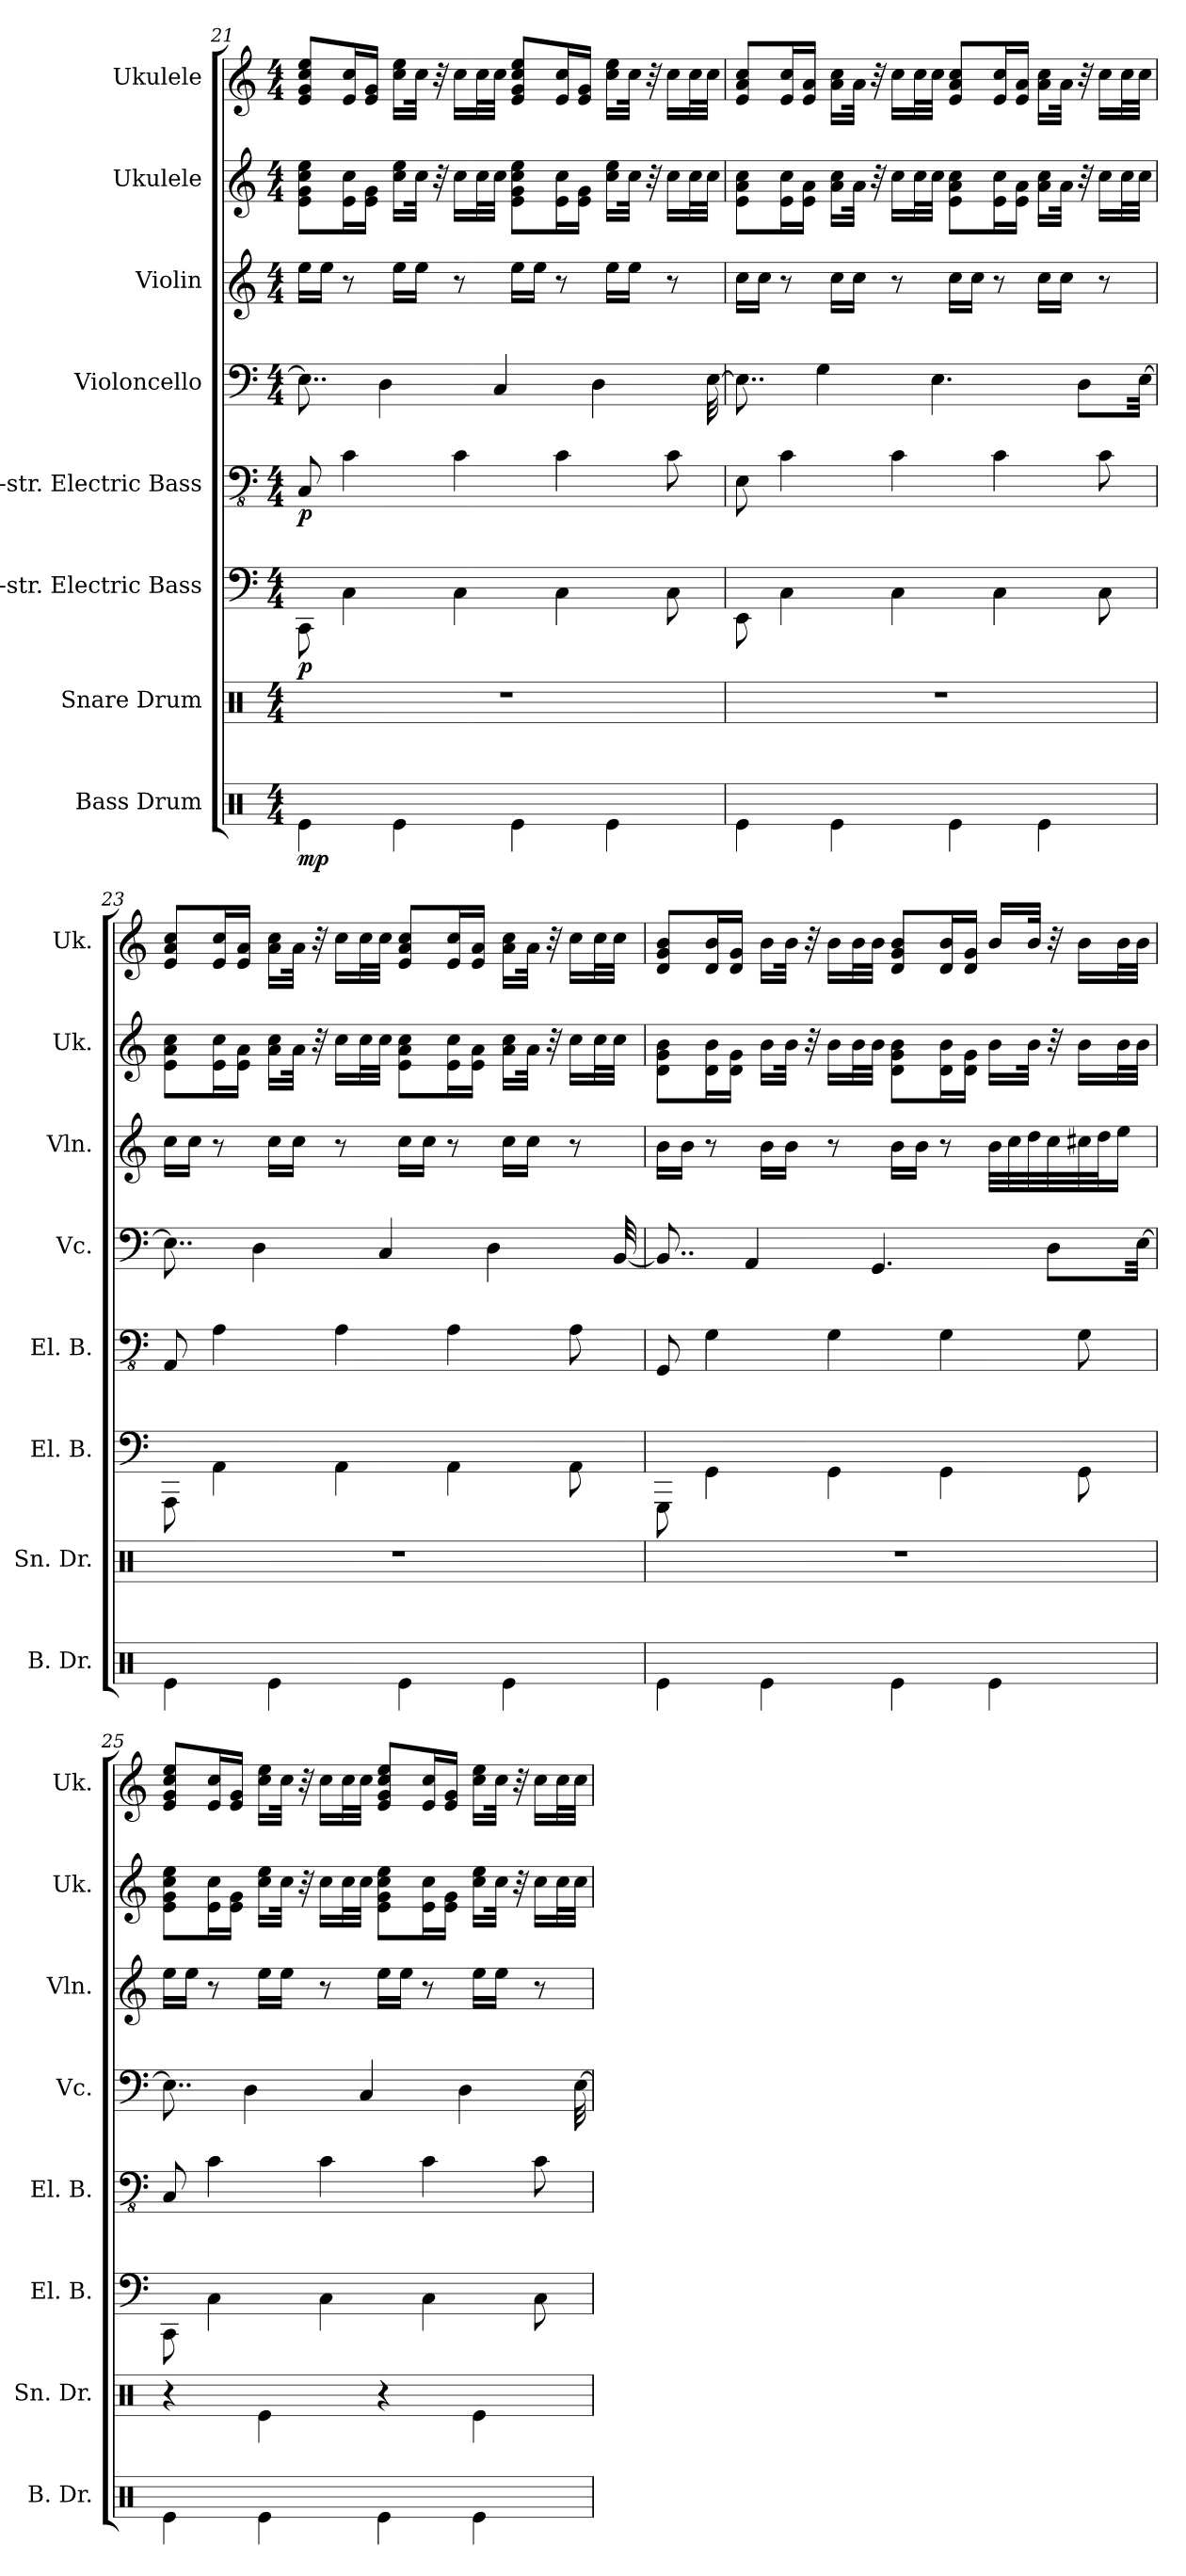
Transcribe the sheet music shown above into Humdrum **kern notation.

**kern	**dynam	**kern	**kern	**dynam	**kern	**dynam	**kern	**kern	**kern	**kern
*part8	*part8	*part7	*part6	*part6	*part5	*part5	*part4	*part3	*part2	*part1
*staff8	*staff8	*staff7	*staff6	*staff6	*staff5	*staff5	*staff4	*staff3	*staff2	*staff1
*I"Bass Drum	*	*I"Snare Drum	*I"5-str. Electric Bass	*	*I"5-str. Electric Bass	*	*I"Violoncello	*I"Violin	*I"Ukulele	*I"Ukulele
*I'B. Dr.	*	*I'Sn. Dr.	*I'El. B.	*	*I'El. B.	*	*I'Vc.	*I'Vln.	*I'Uk.	*I'Uk.
!!LO:PB:g=z
*clefX	*	*clefX	*	*	*clefFv4	*	*clefF4	*clefG2	*	*clefG2
*k[]	*	*k[]	*k[]	*	*k[]	*	*k[]	*k[]	*k[]	*k[]
*M4/4	*	*M4/4	*M4/4	*	*M4/4	*	*M4/4	*M4/4	*M4/4	*M4/4
=21	=21	=21	=21	=21	=21	=21	=21	=21	=21	=21
!	!LO:DY:b	!	!	!LO:DY:b	!	!LO:DY:b	!	!	!	!
4Re\	mp	1r	8CC\	p	8CC/	p	8..E\]	16ee\LL	8e\ 8g\ 8cc\ 8ee\L	8e/ 8g/ 8cc/ 8ee/L
.	.	.	.	.	.	.	.	16ee\JJ	.	.
.	.	.	4C\	.	4C\	.	.	8r	16e\ 16cc\L	16e/ 16cc/L
.	.	.	.	.	.	.	.	.	16e\ 16g\JJ	16e/ 16g/JJ
.	.	.	.	.	.	.	4D\	.	.	.
4Re\	.	.	.	.	.	.	.	16ee\LL	16cc\ 16ee\LL	16cc\ 16ee\LL
.	.	.	.	.	.	.	.	16ee\JJ	32cc\JJk	32cc\JJk
.	.	.	.	.	.	.	.	.	32r	32r
.	.	.	4C\	.	4C\	.	.	8r	16cc\LL	16cc\LL
.	.	.	.	.	.	.	.	.	32cc\L	32cc\L
.	.	.	.	.	.	.	4C/	.	32cc\JJJ	32cc\JJJ
4Re\	.	.	.	.	.	.	.	16ee\LL	8e\ 8g\ 8cc\ 8ee\L	8e/ 8g/ 8cc/ 8ee/L
.	.	.	.	.	.	.	.	16ee\JJ	.	.
.	.	.	4C\	.	4C\	.	.	8r	16e\ 16cc\L	16e/ 16cc/L
.	.	.	.	.	.	.	.	.	16e\ 16g\JJ	16e/ 16g/JJ
.	.	.	.	.	.	.	4D\	.	.	.
4Re\	.	.	.	.	.	.	.	16ee\LL	16cc\ 16ee\LL	16cc\ 16ee\LL
.	.	.	.	.	.	.	.	16ee\JJ	32cc\JJk	32cc\JJk
.	.	.	.	.	.	.	.	.	32r	32r
.	.	.	8C\	.	8C\	.	.	8r	16cc\LL	16cc\LL
.	.	.	.	.	.	.	.	.	32cc\L	32cc\L
.	.	.	.	.	.	.	[32E\	.	32cc\JJJ	32cc\JJJ
=22	=22	=22	=22	=22	=22	=22	=22	=22	=22	=22
4Re\	.	1r	8EE\	.	8EE\	.	8..E\]	16cc\LL	8e\ 8a\ 8cc\L	8e/ 8a/ 8cc/L
.	.	.	.	.	.	.	.	16cc\JJ	.	.
.	.	.	4C\	.	4C\	.	.	8r	16e\ 16cc\L	16e/ 16cc/L
.	.	.	.	.	.	.	.	.	16e\ 16a\JJ	16e/ 16a/JJ
.	.	.	.	.	.	.	4G\	.	.	.
4Re\	.	.	.	.	.	.	.	16cc\LL	16a\ 16cc\LL	16a\ 16cc\LL
.	.	.	.	.	.	.	.	16cc\JJ	32a\JJk	32a\JJk
.	.	.	.	.	.	.	.	.	32r	32r
.	.	.	4C\	.	4C\	.	.	8r	16cc\LL	16cc\LL
.	.	.	.	.	.	.	.	.	32cc\L	32cc\L
.	.	.	.	.	.	.	4.E\	.	32cc\JJJ	32cc\JJJ
4Re\	.	.	.	.	.	.	.	16cc\LL	8e\ 8a\ 8cc\L	8e/ 8a/ 8cc/L
.	.	.	.	.	.	.	.	16cc\JJ	.	.
.	.	.	4C\	.	4C\	.	.	8r	16e\ 16cc\L	16e/ 16cc/L
.	.	.	.	.	.	.	.	.	16e\ 16a\JJ	16e/ 16a/JJ
4Re\	.	.	.	.	.	.	.	16cc\LL	16a\ 16cc\LL	16a\ 16cc\LL
.	.	.	.	.	.	.	.	16cc\JJ	32a\JJk	32a\JJk
.	.	.	.	.	.	.	8D\L	.	32r	32r
.	.	.	8C\	.	8C\	.	.	8r	16cc\LL	16cc\LL
.	.	.	.	.	.	.	.	.	32cc\L	32cc\L
.	.	.	.	.	.	.	[32E\Jkk	.	32cc\JJJ	32cc\JJJ
!!LO:PB:g=z
=23	=23	=23	=23	=23	=23	=23	=23	=23	=23	=23
4Re\	.	1r	8AAA\	.	8AAA/	.	8..E\]	16cc\LL	8e\ 8a\ 8cc\L	8e/ 8a/ 8cc/L
.	.	.	.	.	.	.	.	16cc\JJ	.	.
.	.	.	4AA\	.	4AA\	.	.	8r	16e\ 16cc\L	16e/ 16cc/L
.	.	.	.	.	.	.	.	.	16e\ 16a\JJ	16e/ 16a/JJ
.	.	.	.	.	.	.	4D\	.	.	.
4Re\	.	.	.	.	.	.	.	16cc\LL	16a\ 16cc\LL	16a\ 16cc\LL
.	.	.	.	.	.	.	.	16cc\JJ	32a\JJk	32a\JJk
.	.	.	.	.	.	.	.	.	32r	32r
.	.	.	4AA\	.	4AA\	.	.	8r	16cc\LL	16cc\LL
.	.	.	.	.	.	.	.	.	32cc\L	32cc\L
.	.	.	.	.	.	.	4C/	.	32cc\JJJ	32cc\JJJ
4Re\	.	.	.	.	.	.	.	16cc\LL	8e\ 8a\ 8cc\L	8e/ 8a/ 8cc/L
.	.	.	.	.	.	.	.	16cc\JJ	.	.
.	.	.	4AA\	.	4AA\	.	.	8r	16e\ 16cc\L	16e/ 16cc/L
.	.	.	.	.	.	.	.	.	16e\ 16a\JJ	16e/ 16a/JJ
.	.	.	.	.	.	.	4D\	.	.	.
4Re\	.	.	.	.	.	.	.	16cc\LL	16a\ 16cc\LL	16a\ 16cc\LL
.	.	.	.	.	.	.	.	16cc\JJ	32a\JJk	32a\JJk
.	.	.	.	.	.	.	.	.	32r	32r
.	.	.	8AA\	.	8AA\	.	.	8r	16cc\LL	16cc\LL
.	.	.	.	.	.	.	.	.	32cc\L	32cc\L
.	.	.	.	.	.	.	[32BB/	.	32cc\JJJ	32cc\JJJ
=24	=24	=24	=24	=24	=24	=24	=24	=24	=24	=24
4Re\	.	1r	8GGG\	.	8GGG/	.	8..BB/]	16b\LL	8d\ 8g\ 8b\L	8d/ 8g/ 8b/L
.	.	.	.	.	.	.	.	16b\JJ	.	.
.	.	.	4GG\	.	4GG\	.	.	8r	16d\ 16b\L	16d/ 16b/L
.	.	.	.	.	.	.	.	.	16d\ 16g\JJ	16d/ 16g/JJ
.	.	.	.	.	.	.	4AA/	.	.	.
4Re\	.	.	.	.	.	.	.	16b\LL	16b\LL	16b\LL
.	.	.	.	.	.	.	.	16b\JJ	32b\JJk	32b\JJk
.	.	.	.	.	.	.	.	.	32r	32r
.	.	.	4GG\	.	4GG\	.	.	8r	16b\LL	16b\LL
.	.	.	.	.	.	.	.	.	32b\L	32b\L
.	.	.	.	.	.	.	4.GG/	.	32b\JJJ	32b\JJJ
4Re\	.	.	.	.	.	.	.	16b\LL	8d\ 8g\ 8b\L	8d/ 8g/ 8b/L
.	.	.	.	.	.	.	.	16b\JJ	.	.
.	.	.	4GG\	.	4GG\	.	.	8r	16d\ 16b\L	16d/ 16b/L
.	.	.	.	.	.	.	.	.	16d\ 16g\JJ	16d/ 16g/JJ
4Re\	.	.	.	.	.	.	.	32b\LLL	16b\LL	16b/LL
.	.	.	.	.	.	.	.	32cc\	.	.
.	.	.	.	.	.	.	.	32dd\	32b\JJk	32b/JJk
.	.	.	.	.	.	.	8D\L	32cc\	32r	32r
.	.	.	8GG\	.	8GG\	.	.	32cc#X\	16b\LL	16b\LL
.	.	.	.	.	.	.	.	32dd\J	.	.
.	.	.	.	.	.	.	.	16ee\JJ	32b\L	32b\L
.	.	.	.	.	.	.	[32E\Jkk	.	32b\JJJ	32b\JJJ
!!LO:PB:g=z
=25	=25	=25	=25	=25	=25	=25	=25	=25	=25	=25
4Re\	.	4r	8CC\	.	8CC/	.	8..E\]	16ee\LL	8e\ 8g\ 8cc\ 8ee\L	8e/ 8g/ 8cc/ 8ee/L
.	.	.	.	.	.	.	.	16ee\JJ	.	.
.	.	.	4C\	.	4C\	.	.	8r	16e\ 16cc\L	16e/ 16cc/L
.	.	.	.	.	.	.	.	.	16e\ 16g\JJ	16e/ 16g/JJ
.	.	.	.	.	.	.	4D\	.	.	.
4Re\	.	4Re\	.	.	.	.	.	16ee\LL	16cc\ 16ee\LL	16cc\ 16ee\LL
.	.	.	.	.	.	.	.	16ee\JJ	32cc\JJk	32cc\JJk
.	.	.	.	.	.	.	.	.	32r	32r
.	.	.	4C\	.	4C\	.	.	8r	16cc\LL	16cc\LL
.	.	.	.	.	.	.	.	.	32cc\L	32cc\L
.	.	.	.	.	.	.	4C/	.	32cc\JJJ	32cc\JJJ
4Re\	.	4r	.	.	.	.	.	16ee\LL	8e\ 8g\ 8cc\ 8ee\L	8e/ 8g/ 8cc/ 8ee/L
.	.	.	.	.	.	.	.	16ee\JJ	.	.
.	.	.	4C\	.	4C\	.	.	8r	16e\ 16cc\L	16e/ 16cc/L
.	.	.	.	.	.	.	.	.	16e\ 16g\JJ	16e/ 16g/JJ
.	.	.	.	.	.	.	4D\	.	.	.
4Re\	.	4Re\	.	.	.	.	.	16ee\LL	16cc\ 16ee\LL	16cc\ 16ee\LL
.	.	.	.	.	.	.	.	16ee\JJ	32cc\JJk	32cc\JJk
.	.	.	.	.	.	.	.	.	32r	32r
.	.	.	8C\	.	8C\	.	.	8r	16cc\LL	16cc\LL
.	.	.	.	.	.	.	.	.	32cc\L	32cc\L
.	.	.	.	.	.	.	[32E\	.	32cc\JJJ	32cc\JJJ
=	=	=	=	=	=	=	=	=	=	=
*-	*-	*-	*-	*-	*-	*-	*-	*-	*-	*-
